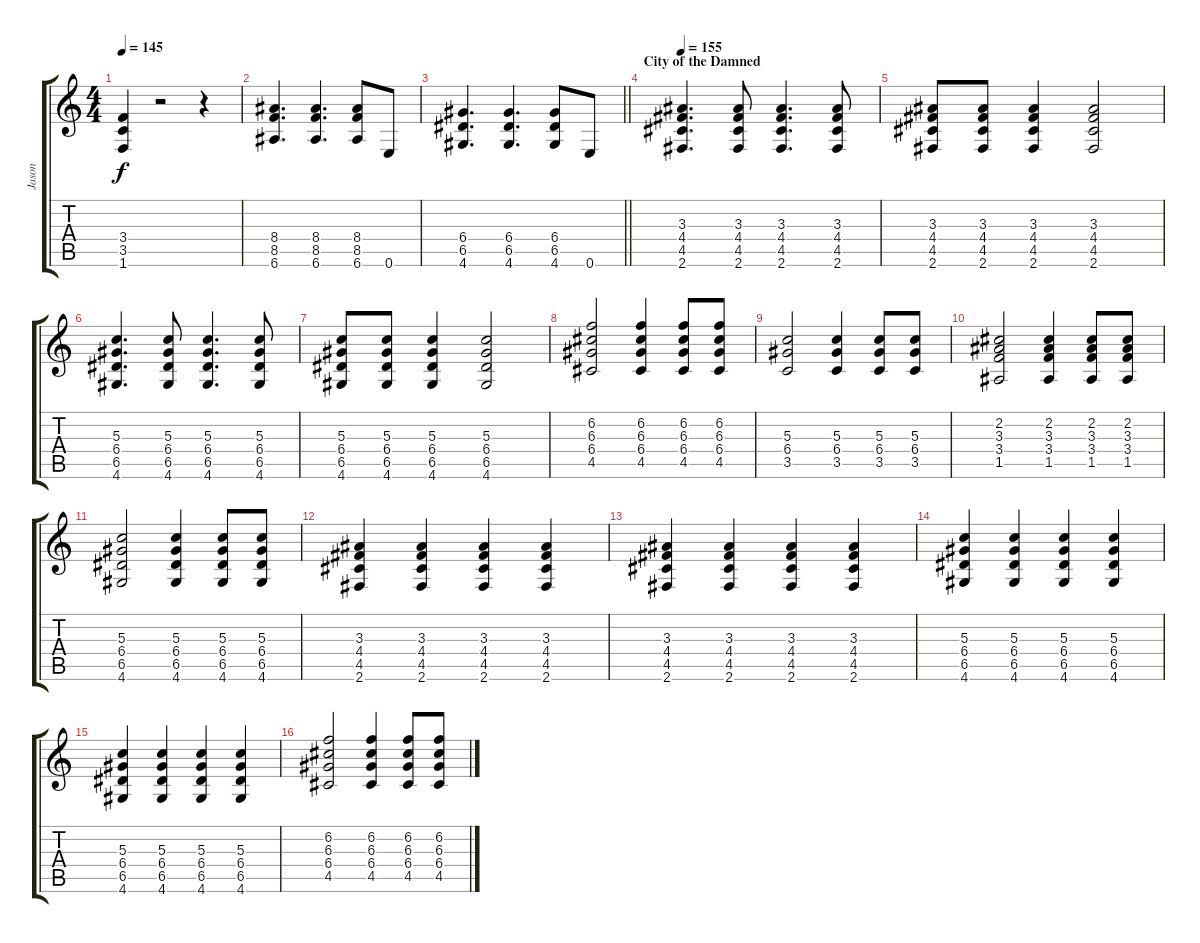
\track ("Jason" "Jason") {instrument overdrivenguitar}
\staff {score tabs}
\tuning (E4 B3 G3 D3 A2 E2) {hide}
\ts (4 4)
\tempo 145
\clef g2
\ks c
(3.4 3.5 1.6).4{dy f} r.2 r.4 |
(8.4 8.5 6.6).4{d} (8.4 8.5 6.6).4{d} (8.4 8.5 6.6).8 0.6.8 |
\barLineRight lightlight
(6.4 6.5 4.6).4{d} (6.4 6.5 4.6).4{d} (6.4 6.5 4.6).8 0.6.8 |
\section ("" "City of the Damned")
\tempo 155
(3.3 4.4 4.5 2.6).4{d volume 7 instrument electricguitarclean} (3.3 4.4 4.5 2.6).8 (3.3 4.4 4.5 2.6).4{d} (3.3 4.4 4.5 2.6).8 |
(3.3 4.4 4.5 2.6).8 (3.3 4.4 4.5 2.6).8 (3.3 4.4 4.5 2.6).4 (3.3 4.4 4.5 2.6).2 |
(5.3 6.4 6.5 4.6).4{d} (5.3 6.4 6.5 4.6).8 (5.3 6.4 6.5 4.6).4{d} (5.3 6.4 6.5 4.6).8 |
(5.3 6.4 6.5 4.6).8 (5.3 6.4 6.5 4.6).8 (5.3 6.4 6.5 4.6).4 (5.3 6.4 6.5 4.6).2 |
(6.2 6.3 6.4 4.5).2 (6.2 6.3 6.4 4.5).4 (6.2 6.3 6.4 4.5).8 (6.2 6.3 6.4 4.5).8 |
(5.3 6.4 3.5).2 (5.3 6.4 3.5).4 (5.3 6.4 3.5).8 (5.3 6.4 3.5).8 |
(2.2 3.3 3.4 1.5).2 (2.2 3.3 3.4 1.5).4 (2.2 3.3 3.4 1.5).8 (2.2 3.3 3.4 1.5).8 |
(5.3 6.4 6.5 4.6).2 (5.3 6.4 6.5 4.6).4 (5.3 6.4 6.5 4.6).8 (5.3 6.4 6.5 4.6).8 |
(3.3 4.4 4.5 2.6).4 (3.3 4.4 4.5 2.6).4 (3.3 4.4 4.5 2.6).4 (3.3 4.4 4.5 2.6).4 |
(3.3 4.4 4.5 2.6).4 (3.3 4.4 4.5 2.6).4 (3.3 4.4 4.5 2.6).4 (3.3 4.4 4.5 2.6).4 |
(5.3 6.4 6.5 4.6).4 (5.3 6.4 6.5 4.6).4 (5.3 6.4 6.5 4.6).4 (5.3 6.4 6.5 4.6).4 |
(5.3 6.4 6.5 4.6).4 (5.3 6.4 6.5 4.6).4 (5.3 6.4 6.5 4.6).4 (5.3 6.4 6.5 4.6).4 |
(6.2 6.3 6.4 4.5).2 (6.2 6.3 6.4 4.5).4 (6.2 6.3 6.4 4.5).8 (6.2 6.3 6.4 4.5).8
